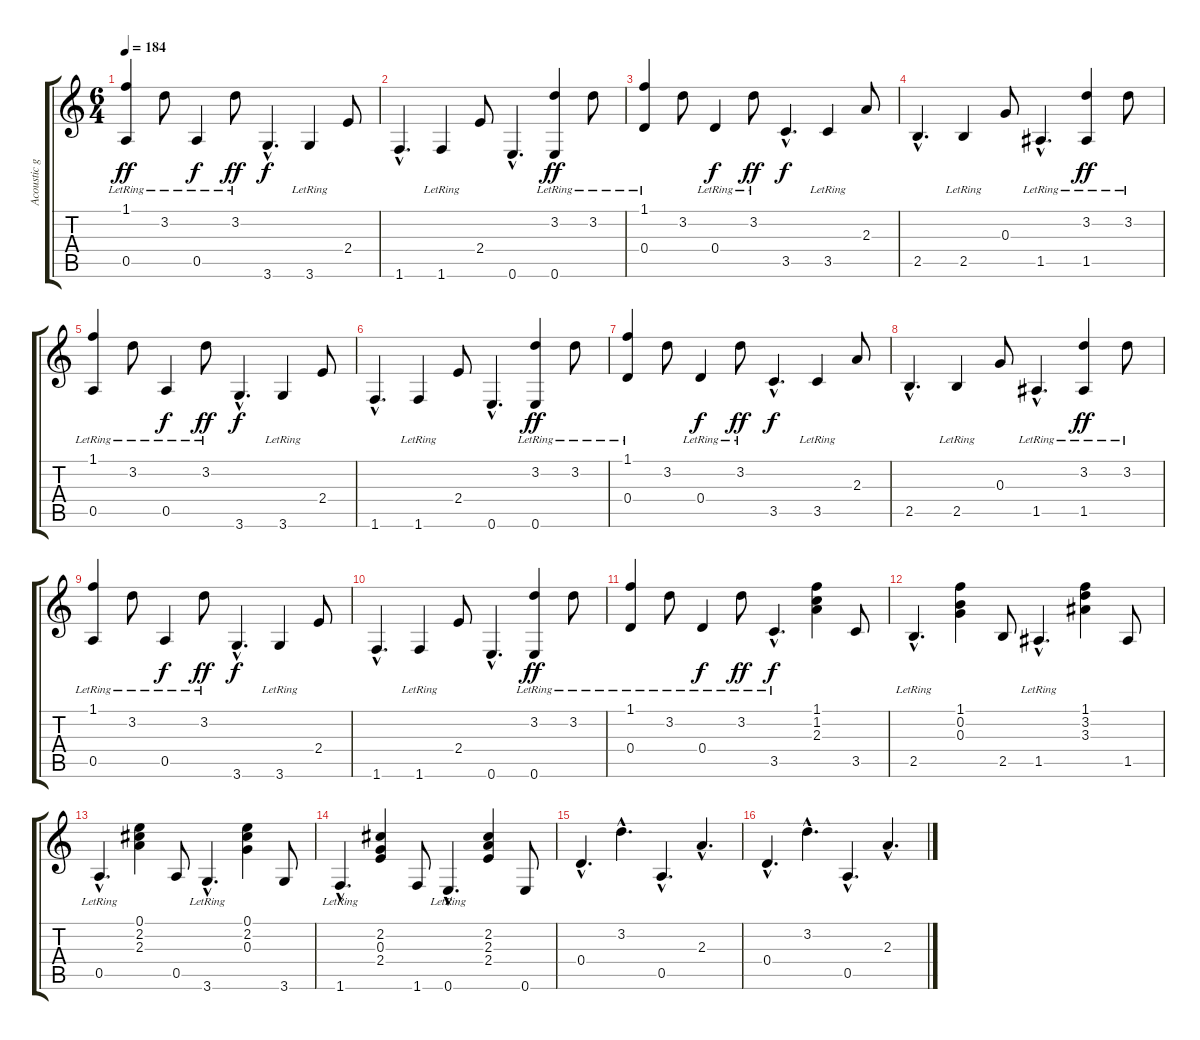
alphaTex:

\track ("Acoustic guitar" "Acoustic g") {instrument acousticguitarsteel}
\staff {score tabs}
\tuning (E4 B3 G3 D3 A2 E2) {hide}
\ts (6 4)
\tempo 184
\clef g2
\ks c
(1.1{lr} 0.5{lr}).4{dy ff} 3.2{lr}.8 0.5{lr}.4{dy f} 3.2{lr}.8{dy ff} 3.6{hac}.4{d dy f} 3.6{lr}.4 2.4.8 |
1.6{hac}.4{d} 1.6{lr}.4 2.4.8 0.6{hac}.4{d} (3.2 0.6{lr}).4{dy ff} 3.2{lr}.8 |
(1.1{lr} 0.4).4 3.2.8 0.4{lr}.4{dy f} 3.2{lr}.8{dy ff} 3.5{hac}.4{d dy f} 3.5{lr}.4 2.3.8 |
2.5{hac}.4{d} 2.5{lr}.4 0.3.8 1.5{hac lr}.4{d} (3.2 1.5{lr}).4{dy ff} 3.2{lr}.8 |
(1.1{lr} 0.5{lr}).4 3.2{lr}.8 0.5{lr}.4{dy f} 3.2{lr}.8{dy ff} 3.6{hac}.4{d dy f} 3.6{lr}.4 2.4.8 |
1.6{hac}.4{d} 1.6{lr}.4 2.4.8 0.6{hac}.4{d} (3.2 0.6{lr}).4{dy ff} 3.2{lr}.8 |
(1.1{lr} 0.4).4 3.2.8 0.4{lr}.4{dy f} 3.2{lr}.8{dy ff} 3.5{hac}.4{d dy f} 3.5{lr}.4 2.3.8 |
2.5{hac}.4{d} 2.5{lr}.4 0.3.8 1.5{hac lr}.4{d} (3.2 1.5{lr}).4{dy ff} 3.2{lr}.8 |
(1.1{lr} 0.5{lr}).4 3.2{lr}.8 0.5{lr}.4{dy f} 3.2{lr}.8{dy ff} 3.6{hac}.4{d dy f} 3.6{lr}.4 2.4.8 |
1.6{hac}.4{d} 1.6{lr}.4 2.4.8 0.6{hac}.4{d} (3.2 0.6{lr}).4{dy ff} 3.2{lr}.8 |
(1.1 0.4{lr}).4 3.2{lr}.8 0.4{lr}.4{dy f} 3.2{lr}.8{dy ff} 3.5{hac lr}.4{d dy f} (1.1 1.2 2.3).4 3.5.8 |
2.5{hac lr}.4{d} (1.1 0.2 0.3).4 2.5.8 1.5{hac lr}.4{d} (1.1 3.2 3.3).4 1.5.8 |
0.5{hac lr}.4{d} (0.1 2.2 2.3).4 0.5.8 3.6{hac lr}.4{d} (0.1 2.2 0.3).4 3.6.8 |
1.6{hac lr}.4{d} (2.2 0.3 2.4).4 1.6.8 0.6{hac lr}.4{d} (2.2 2.3 2.4).4 0.6.8 |
0.4{hac}.4{d} 3.2{hac}.4{d} 0.5{hac}.4{d} 2.3{hac}.4{d} |
0.4{hac}.4{d volume 0} 3.2{hac}.4{d} 0.5{hac}.4{d} 2.3{hac}.4{d}
